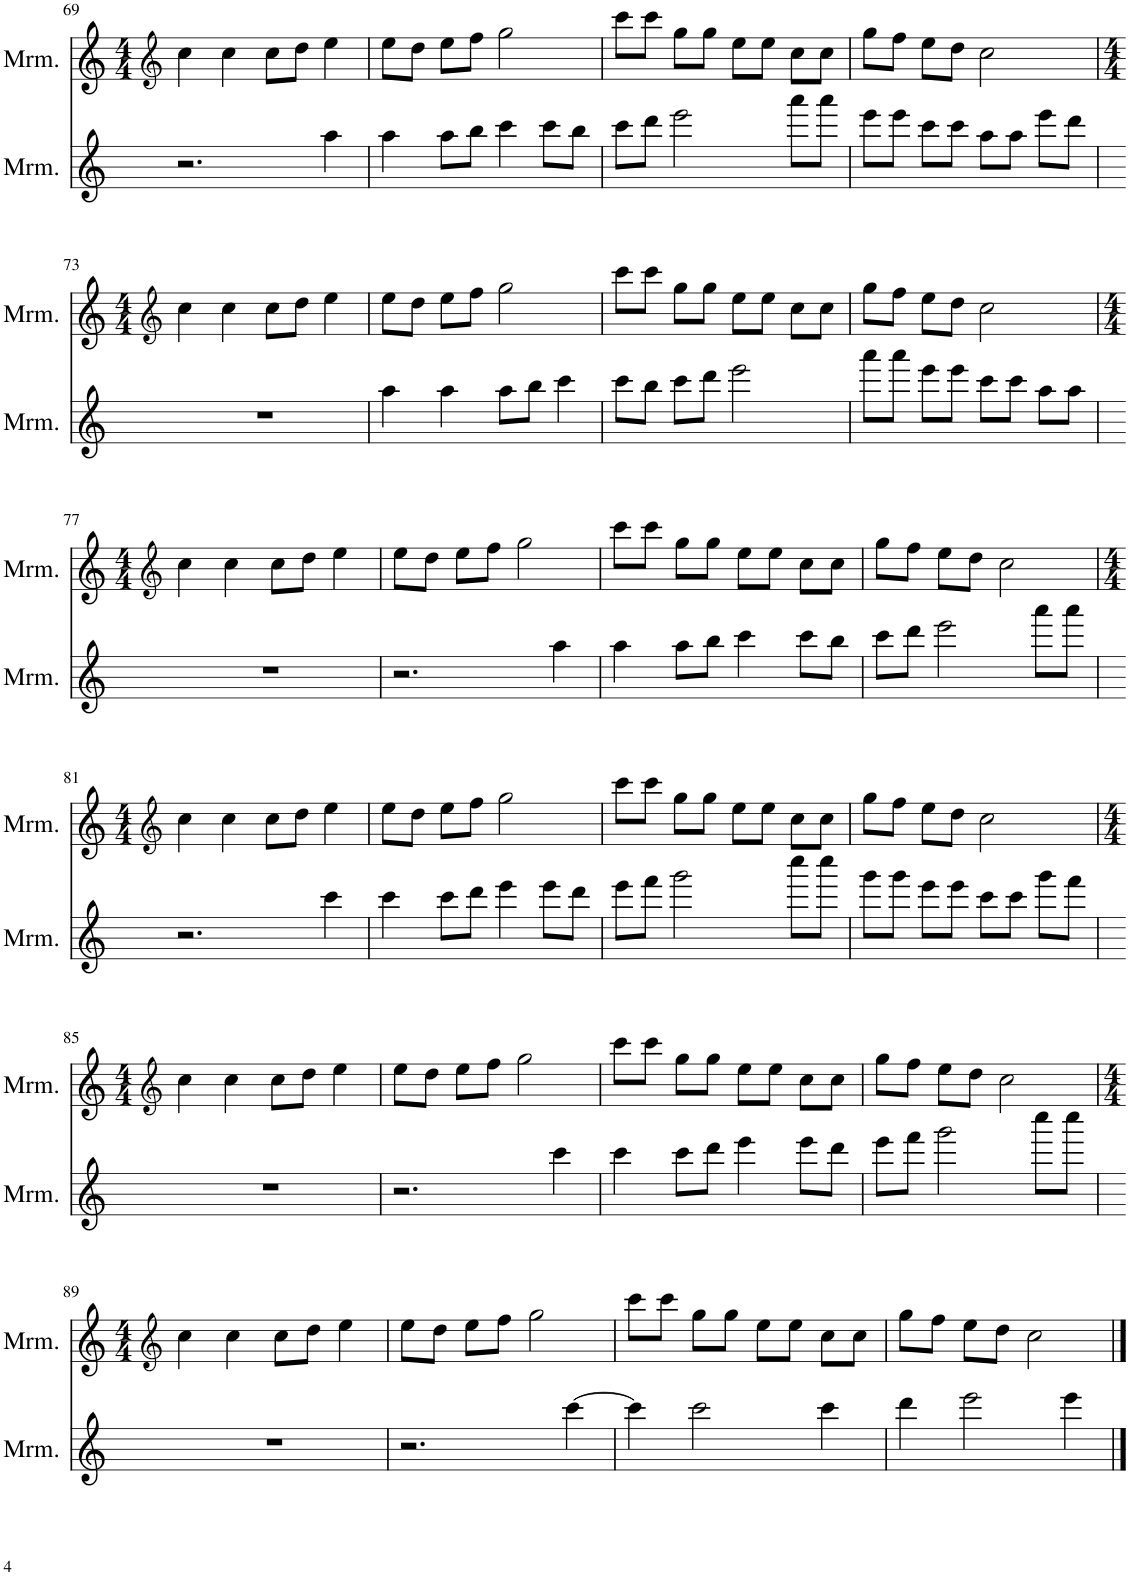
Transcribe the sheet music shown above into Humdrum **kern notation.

**kern	**kern
*part2	*part1
*staff2	*staff1
*I"Marimba	*I"Marimba
*I'Mrm.	*I'Mrm.
!!LO:PB:g=z
*clefG2	*clefG2
*k[]	*k[]
*M4/4	*M4/4
=69	=69
2.r	4cc\
.	4cc\
.	8cc\L
.	8dd\J
4aa\	4ee\
=70	=70
4aa\	8ee\L
.	8dd\J
8aa\L	8ee\L
8bb\J	8ff\J
4ccc\	2gg\
8ccc\L	.
8bb\J	.
=71	=71
8ccc\L	8ccc\L
8ddd\J	8ccc\J
2eee\	8gg\L
.	8gg\J
.	8ee\L
.	8ee\J
8aaa\L	8cc\L
8aaa\J	8cc\J
=72	=72
8eee\L	8gg\L
8eee\J	8ff\J
8ccc\L	8ee\L
8ccc\J	8dd\J
8aa\L	2cc\
8aa\J	.
8eee\L	.
8ddd\J	.
!!LO:LB:g=z
=73	=73
*	*clefG2
*	*M4/4
1r	4cc\
.	4cc\
.	8cc\L
.	8dd\J
.	4ee\
=74	=74
4aa\	8ee\L
.	8dd\J
4aa\	8ee\L
.	8ff\J
8aa\L	2gg\
8bb\J	.
4ccc\	.
=75	=75
8ccc\L	8ccc\L
8bb\J	8ccc\J
8ccc\L	8gg\L
8ddd\J	8gg\J
2eee\	8ee\L
.	8ee\J
.	8cc\L
.	8cc\J
=76	=76
8aaa\L	8gg\L
8aaa\J	8ff\J
8eee\L	8ee\L
8eee\J	8dd\J
8ccc\L	2cc\
8ccc\J	.
8aa\L	.
8aa\J	.
!!LO:LB:g=z
=77	=77
*	*clefG2
*	*M4/4
1r	4cc\
.	4cc\
.	8cc\L
.	8dd\J
.	4ee\
=78	=78
2.r	8ee\L
.	8dd\J
.	8ee\L
.	8ff\J
.	2gg\
4aa\	.
=79	=79
4aa\	8ccc\L
.	8ccc\J
8aa\L	8gg\L
8bb\J	8gg\J
4ccc\	8ee\L
.	8ee\J
8ccc\L	8cc\L
8bb\J	8cc\J
=80	=80
8ccc\L	8gg\L
8ddd\J	8ff\J
2eee\	8ee\L
.	8dd\J
.	2cc\
8aaa\L	.
8aaa\J	.
!!LO:LB:g=z
=81	=81
*	*clefG2
*	*M4/4
2.r	4cc\
.	4cc\
.	8cc\L
.	8dd\J
4ccc\	4ee\
=82	=82
4ccc\	8ee\L
.	8dd\J
8ccc\L	8ee\L
8ddd\J	8ff\J
4eee\	2gg\
8eee\L	.
8ddd\J	.
=83	=83
8eee\L	8ccc\L
8fff\J	8ccc\J
2ggg\	8gg\L
.	8gg\J
.	8ee\L
.	8ee\J
8cccc\L	8cc\L
8cccc\J	8cc\J
=84	=84
8ggg\L	8gg\L
8ggg\J	8ff\J
8eee\L	8ee\L
8eee\J	8dd\J
8ccc\L	2cc\
8ccc\J	.
8ggg\L	.
8fff\J	.
!!LO:LB:g=z
=85	=85
*	*clefG2
*	*M4/4
1r	4cc\
.	4cc\
.	8cc\L
.	8dd\J
.	4ee\
=86	=86
2.r	8ee\L
.	8dd\J
.	8ee\L
.	8ff\J
.	2gg\
4ccc\	.
=87	=87
4ccc\	8ccc\L
.	8ccc\J
8ccc\L	8gg\L
8ddd\J	8gg\J
4eee\	8ee\L
.	8ee\J
8eee\L	8cc\L
8ddd\J	8cc\J
=88	=88
8eee\L	8gg\L
8fff\J	8ff\J
2ggg\	8ee\L
.	8dd\J
.	2cc\
8cccc\L	.
8cccc\J	.
!!LO:LB:g=z
=89	=89
*	*clefG2
*	*M4/4
1r	4cc\
.	4cc\
.	8cc\L
.	8dd\J
.	4ee\
=90	=90
2.r	8ee\L
.	8dd\J
.	8ee\L
.	8ff\J
.	2gg\
[4ccc\	.
=91	=91
4ccc\]	8ccc\L
.	8ccc\J
2ccc\	8gg\L
.	8gg\J
.	8ee\L
.	8ee\J
4ccc\	8cc\L
.	8cc\J
=92	=92
4ddd\	8gg\L
.	8ff\J
2eee\	8ee\L
.	8dd\J
.	2cc\
4eee\	.
==	==
*-	*-
